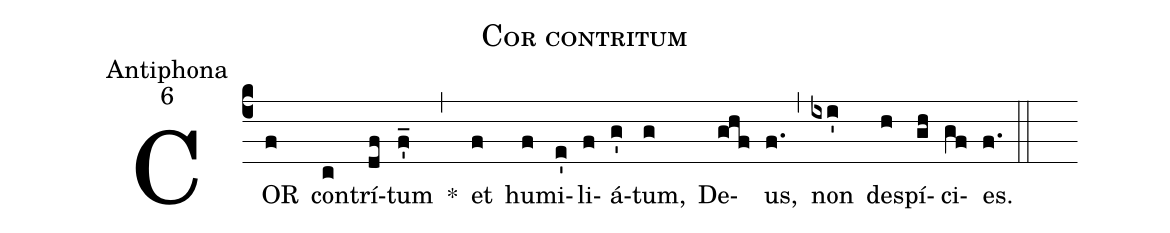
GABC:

name:Cor contritum;
office-part:Antiphona;
mode:6;
%%
(c4) COR(f) con(c)trí(df)tum(f'_) *(,) et(f) hu(f)mi(e')li(f)á(g')tum,(g) De(ghf)us,(f.) (,) non(ixi') de(h)spí(gh)ci(gf)es.(f.) (::)
